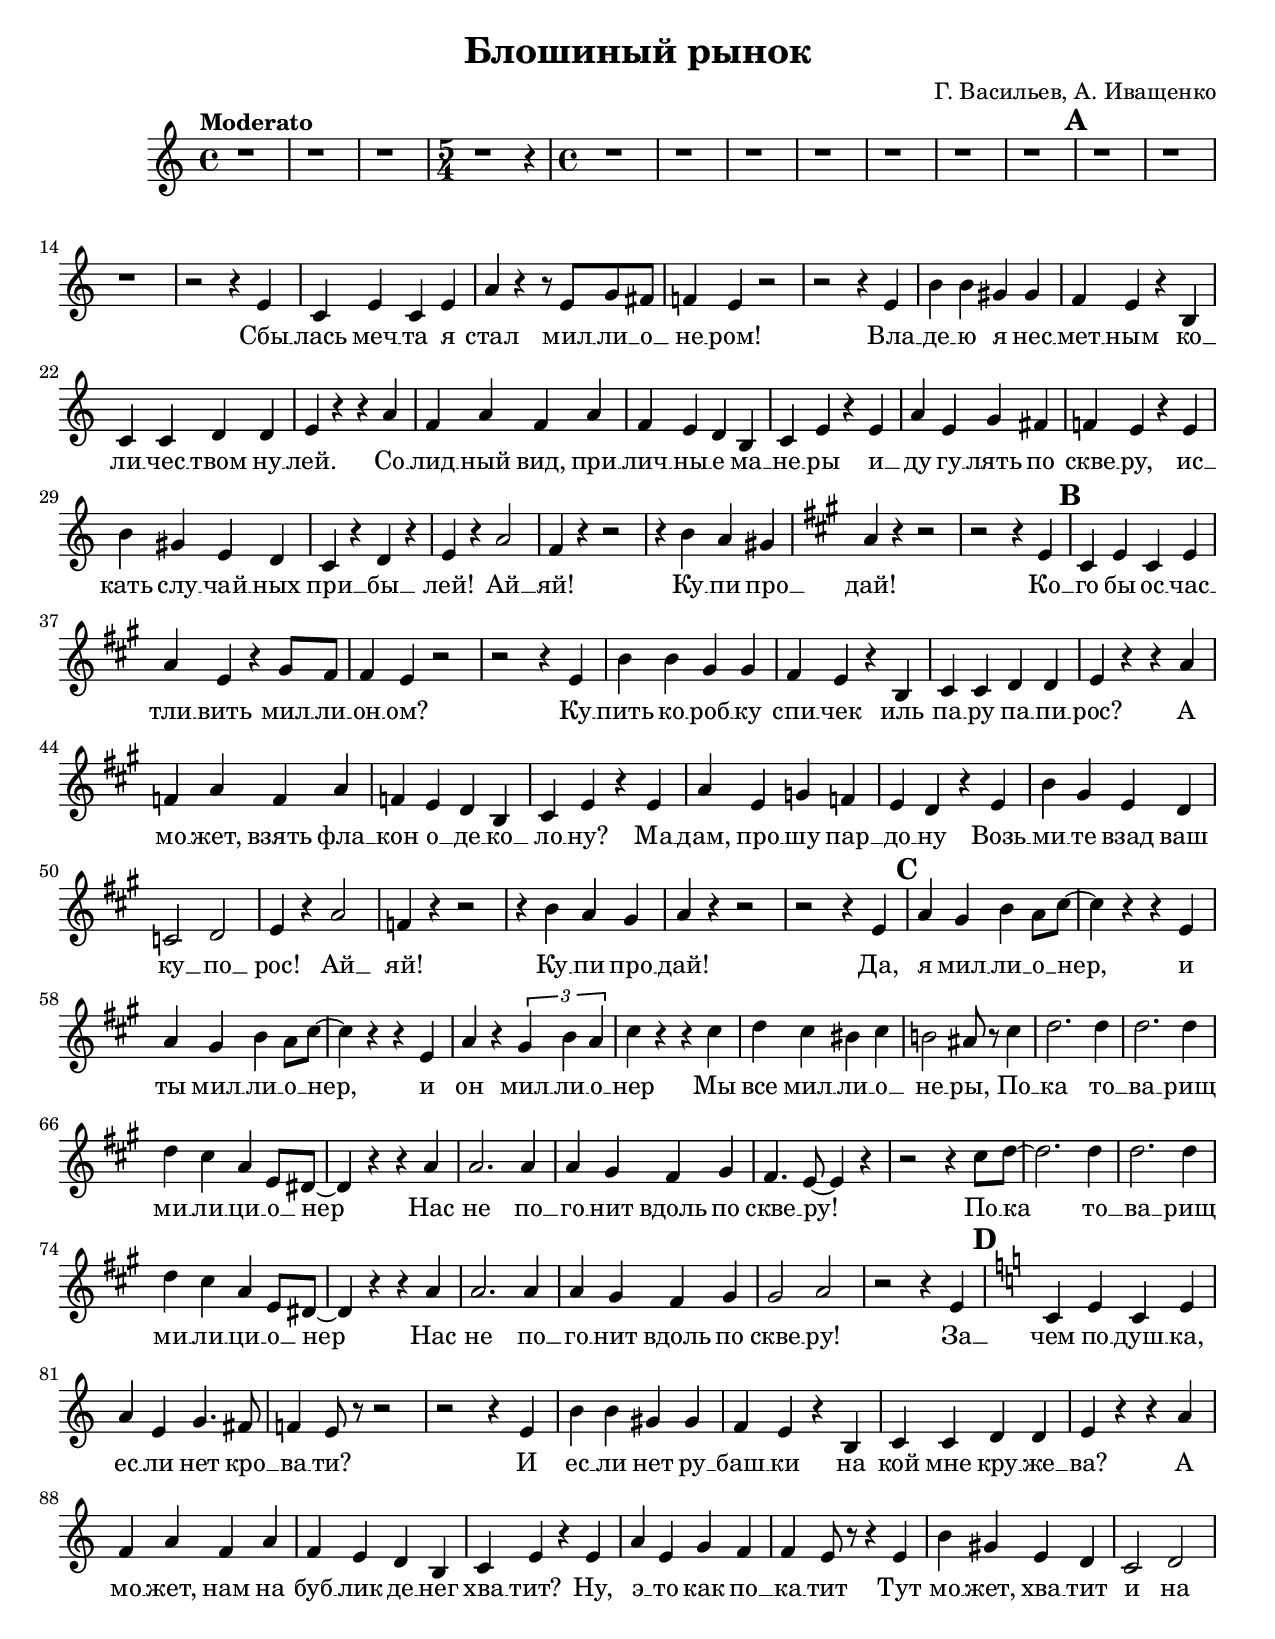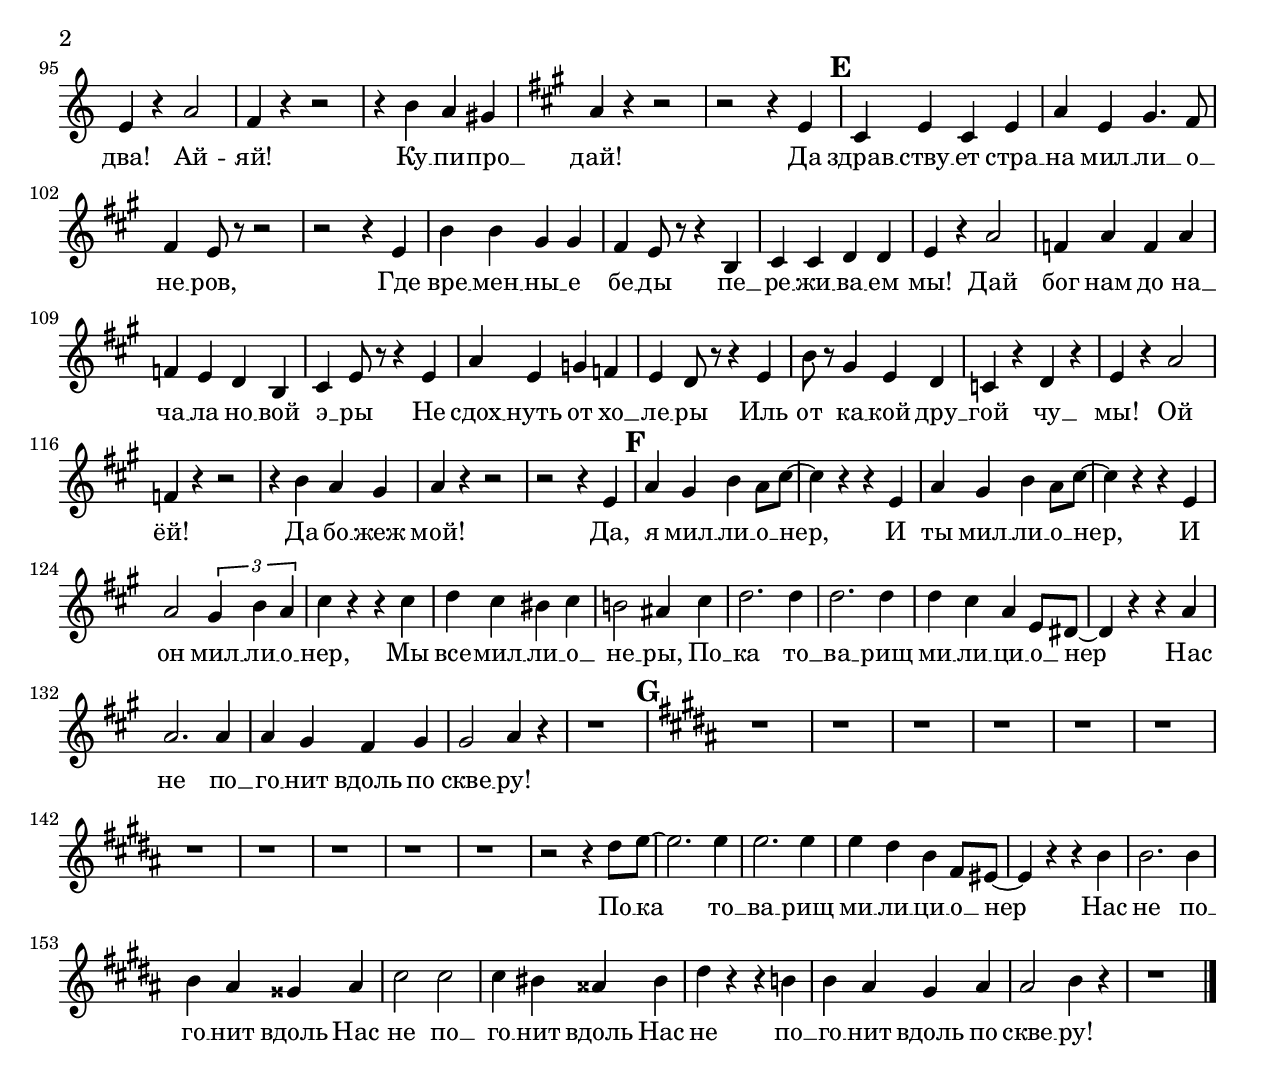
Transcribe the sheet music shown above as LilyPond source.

\version "2.22.0"


\paper {
  #(set-paper-size "letter")
}

scoreSetup = {
  \set Score.markFormatter = #format-mark-box-numbers
  \accidentalStyle modern
}


\header {
  title = "Блошиный рынок"
  composer = "Г. Васильев, А. Иващенко"
}

\score {

{

\scoreSetup

<<
  \chords {
  }

  \relative {
    \tempo Moderato

    r1 r1 r1 \time 5/4 r1 r4 \time 4/4 r1 r1 r1 r1 r1 r1 r1

    % 1
    \mark \default
    r1 r1 r1 
    r2 r4 e'4
    c e c e
    a r4 r8 e g fis
    f4 e r2
    r2 r4 e
    b' b gis gis
    f e r b
    c c d d
    e r r a
    f a f a
    f e d b 
    c e r e
    a e g fis
    f e r e
    b' gis e d
    c r d r 
    e r a2
    f4 r4 r2
    r4 b a gis
    \key a \major
    a4 r4 r2
    r2 r4 e

    % 2
    \mark \default
    cis4 e cis e
    a e r gis8 fis
    fis4 e r2
    r2 r4 e
    b' b gis gis
    fis e r b
    cis cis d d 
    e r4 r4 a
    f a f a
    f e d b
    cis e r e
    a e g f
    e d r e
    b' gis e d
    c2 d2
    e4 r a2
    f4 r4 r2
    r4 b a gis
    a r4 r2
    r2 r4 e4

    % 3
    \mark \default
    a4 gis b a8 cis8~
    cis4 r4 r4 e,
    a gis b a8 cis8~
    cis4 r r e,
    a r \tuplet 3/2 {gis b a}
    cis r r cis
    d cis bis cis
    b2 ais8 r8 cis4
    d2. d4
    d2. d4
    d cis a e8 dis8~
    dis4 r4 r4 a'4
    a2. a4
    a gis fis gis
    fis4. e8~ e4 r4
    r2 r4 cis'8 d8~
    d2. d4
    d2. d4
    d4 cis a e8 dis8~
    dis4 r4 r4 a'
    a2. a4
    a gis fis gis
    gis2 a2
    r2 r4 e4

    % 4
    \mark \default
    \key c \major
    c e c e
    a e g4. fis8
    f4 e8 r8 r2
    r2 r4 e
    b' b gis gis
    f e r b
    c c d d 
    e r4 r4 a
    f a f a
    f e d b
    c e r e
    a e g f
    f e8 r r4 e4
    b' gis e d
    c2 d
    e4 r a2
    f4 r r2
    r4 b a gis
    \key a \major
    a4 r4 r2
    r2 r4 e

    % 5
    \mark \default
    cis4 e cis e
    a e gis4. fis8
    fis4 e8 r8 r2
    r2 r4 e
    b' b gis gis
    fis e8 r r4 b
    cis cis d d
    e r4 a2
    f4 a f a
    f e d b
    cis e8 r r4 e
    a e g f
    e d8 r r4 e
    b'8 r gis4 e d
    c r d r
    e r a2
    f4 r r2
    r4 b a gis
    a r4 r2
    r2 r4 e4

    % 6
    \mark \default
    a4 gis b a8 cis8~
    cis4 r r e,
    a4 gis b a8 cis8~
    cis4 r r e,
    a2 \tuplet 3/2 {gis4 b a}
    cis4 r r cis
    d cis bis cis
    b2 ais4 cis
    d2. d4
    d2. d4
    d cis a e8 dis8~
    dis4 r r a'
    a2. a4
    a gis fis gis
    gis2 a4 r4
    r1

    % 7 
    \mark \default
    \key b \major
    r1 r1 r1 r1
    r1 r1 r1 r1
    r1 r1 r1
    r2 r4 dis8 e8~
    e2. e4
    e2. e4
    e dis b fis8 eis8~
    eis4 r r b'
    b2. b4
    b ais gisis ais
    cis2 cis
    cis4 bis aisis bis
    dis r r b
    b ais gis ais
    ais2 b4 r4
    r1

    % \fine
    \bar "|."
  }

  \addlyrics {
    % 1
    Сбы __ лась меч __ та я стал мил __ ли __ о __ не __ ром!
    Вла __ де __ ю я нес __ мет __ ным ко __ ли __ чес __ твом ну __ лей. 
    Со __ лид __ ный вид, при __ лич __ ны __ е ма __ не __ ры
    и __ ду гу __ лять по скве __ ру, 
    ис __ кать слу __ чай __ ных при __ бы __ лей! 
    Ай  __ яй! Ку __ пи про __ дай! 

    % 2
    Ко __ го бы ос __ час __ тли __ вить мил __ ли __ он __ ом? 
    Ку __ пить ко __ роб __ ку спи __ чек иль па __ ру па __ пи __ рос? 
    А мо __ жет, взять фла __ кон о __ де __ ко __ ло __ ну? 
    Ма __ дам, про __ шу пар __ до __ ну
    Возь __ ми __ те взад ваш ку __ по __ рос! 
    Ай  __ яй! Ку __ пи про __ дай! 

    % 3
    Да, я мил __ ли __ о __ нер, 
    и ты мил __ ли __ о __ нер, 
    и он мил __ ли __ о __ нер
    Мы все мил __ ли __ о __ не __ ры, 
    По __ ка то __ ва __ рищ ми __ ли __ ци __ о __ нер 
    Нас не по __ го __ нит вдоль по скве __ ру! 
    По __ ка то __ ва __ рищ ми __ ли __ ци __ о __ нер 
    Нас не по __ го __ нит вдоль по скве __ ру! 

    За __ чем по __ душ __ ка, ес __ ли нет кро __ ва __ ти? 
    И ес __ ли нет ру __ баш __ ки на кой мне кру __ же __ ва? 
    А мо __ жет, нам на буб __ лик де __ нег хва __ тит? 
    Ну, э __ то как по __ ка __ тит
    Тут мо __ жет, хва __ тит и на два! 
    Ай -- яй! Ку __ пи -- про __ дай! 

    Да здрав __ ству __ ет стра __ на мил __ ли __ о __ не __ ров, 
    Где вре __ мен __ ны __ е бе __ ды пе __ ре __ жи __ ва __ ем мы! 
    Дай бог нам до на __ ча __ ла но __ вой э __ ры 
    Не сдох __ нуть от хо __ ле __ ры 
    Иль от ка __ кой дру __ гой чу __ мы! 
    Ой ёй! Да бо __ жеж мой! 

    % 7
    Да, я мил __ ли __ о __ нер, 
    И ты мил __ ли __ о __ нер, 
    И он мил __ ли __ о __ нер, 
    Мы все -- мил __ ли __ о __ не __ ры, 
    По __ ка то __ ва __ рищ ми __ ли __ ци __ о __ нер 
    Нас не по __ го __ нит вдоль по скве __ ру! 
    По __ ка то __ ва __ рищ ми __ ли __ ци __ о __ нер 
    Нас не по __ го __ нит вдоль 
    Нас не по __ го __ нит вдоль 
    Нас не по __ го __ нит вдоль по скве __ ру! 
  }
>>

} % Staff

} % score